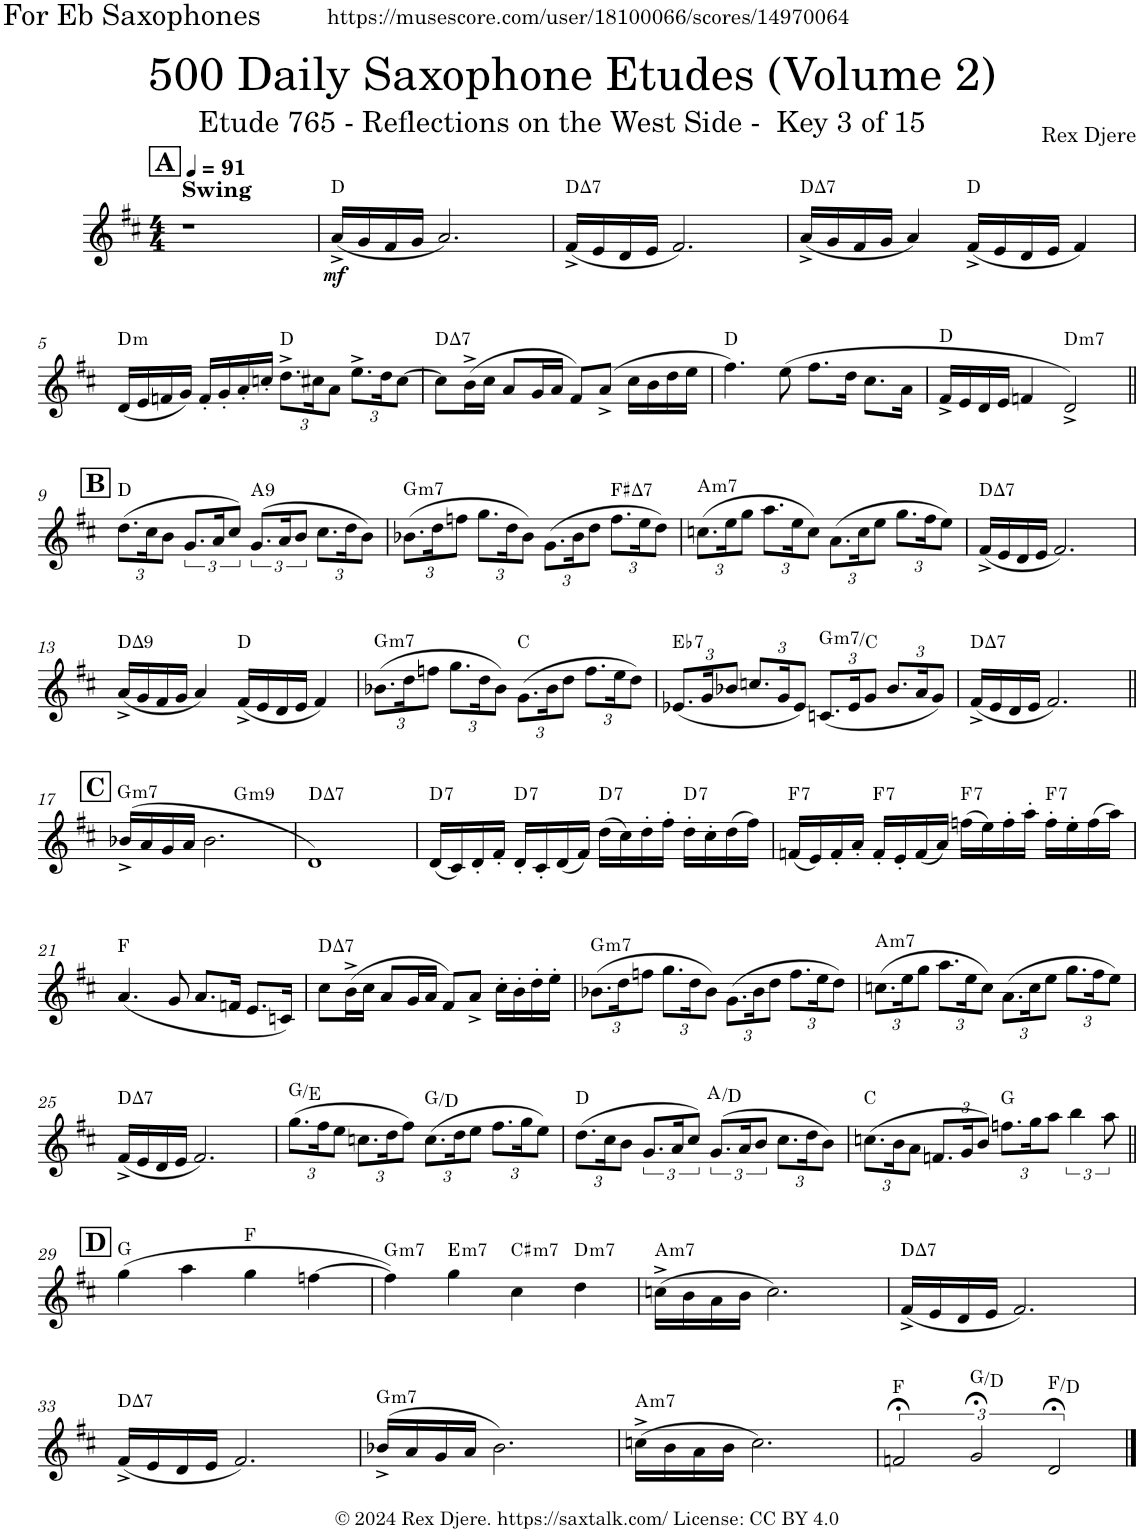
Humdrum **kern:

**kern	**dynam	**harte
*part1	*part1	*part1
*staff1	*staff1	*
*I"Alto Saxophone	*	*
*I'A. Sax.	*	*
*clefG2	*	*
*Trd5c9	*	*
*k[f#c#]	*	*
*M4/4	*	*
*MM91	*	*
!!LO:REH:place=s1:a:B:cj:fs=14:t=A
=1	=1	=1
!LO:TX:a:B:t=Swing	!	!
1r	.	.
=2	=2	=2
!	!LO:DY:b	!
(16a^/LL	mf	D:maj
16g/	.	.
16f#/	.	.
16g/JJ	.	.
2.a/)	.	.
=3	=3	=3
!	!	!LO:H:kt=7
(16f#^/LL	.	D:maj7
16e/	.	.
16d/	.	.
16e/JJ	.	.
2.f#/)	.	.
=4	=4	=4
!	!	!LO:H:kt=7
(16a^/LL	.	D:maj7
16g/	.	.
16f#/	.	.
16g/JJ	.	.
4a/)	.	.
(16f#^/LL	.	D:maj
16e/	.	.
16d/	.	.
16e/JJ	.	.
4f#/)	.	.
!!LO:LB:g=z
=5	=5	=5
!	!	!LO:H:kt=m
(16d/LL	.	D:min
16e/	.	.
16fn/	.	.
16g/JJ)	.	.
16f'/LL	.	.
16g'/	.	.
16a'/	.	.
16ccn'/JJ	.	.
*Xbrackettup	*	*
12.dd^\L	.	D:maj
24cc#X\K	.	.
12a\J	.	.
12.ee^\L	.	.
24dd\K	.	.
[12cc#\J	.	.
=6	=6	=6
!	!	!LO:H:kt=7
8cc#\L]	.	D:maj7
(16b^\L	.	.
16cc#\JJ	.	.
8a/L	.	.
16g/L	.	.
16a/JJ	.	.
8f#/L)	.	.
(8a^/J	.	.
16cc#\LL	.	.
16b\	.	.
16dd\	.	.
16ee\JJ	.	.
=7	=7	=7
4.ff#\)	.	D:maj
(8ee\	.	.
8.ff#\L	.	.
16dd\Jk	.	.
8.cc#\L	.	.
16a\Jk	.	.
=8	=8	=8
16f#^/LL	.	D:maj
16e/	.	.
16d/	.	.
16e/JJ	.	.
4fn/	.	.
!	!	!LO:H:kt=m7
2d^/)	.	D:min7
!!LO:LB:g=z
!!LO:REH:place=s1:a:B:cj:fs=14:t=B
=9||	=9||	=9||
(12.dd\L	.	D:maj
24cc#\K	.	.
12b\J	.	.
*brackettup	*	*
12.g/L	.	.
24a/K	.	.
12cc#/J)	.	.
!	!	!LO:H:kt=9
(12.g/L	.	A:9
24a/K	.	.
12b/J	.	.
*Xbrackettup	*	*
12.cc#\L	.	.
24dd\K	.	.
12b\J)	.	.
=10	=10	=10
!	!	!LO:H:kt=m7
(12.b-X\L	.	G:min7
24dd\K	.	.
12ffn\J	.	.
12.gg\L	.	.
24dd\K	.	.
12b-\J)	.	.
(12.g\L	.	.
24b-\K	.	.
12dd\J	.	.
!	!	!LO:H:kt=7
12.ff\L	.	F#:maj7
24ee\K	.	.
12dd\J)	.	.
=11	=11	=11
!	!	!LO:H:kt=m7
(12.ccn\L	.	A:min7
24ee\K	.	.
12gg\J	.	.
12.aa\L	.	.
24ee\K	.	.
12cc\J)	.	.
(12.a\L	.	.
24cc\K	.	.
12ee\J	.	.
12.gg\L	.	.
24ff#\K	.	.
12ee\J)	.	.
=12	=12	=12
!	!	!LO:H:kt=7
(16f#^/LL	.	D:maj7
16e/	.	.
16d/	.	.
16e/JJ	.	.
2.f#/)	.	.
!!LO:LB:g=z
=13	=13	=13
!	!	!LO:H:kt=9
(16a^/LL	.	D:maj9
16g/	.	.
16f#/	.	.
16g/JJ	.	.
4a/)	.	.
(16f#^/LL	.	D:maj
16e/	.	.
16d/	.	.
16e/JJ	.	.
4f#/)	.	.
=14	=14	=14
!	!	!LO:H:kt=m7
(12.b-X\L	.	G:min7
24dd\K	.	.
12ffn\J	.	.
12.gg\L	.	.
24dd\K	.	.
12b-\J)	.	.
(12.g\L	.	C:maj
24b-\K	.	.
12dd\J	.	.
12.ff\L	.	.
24ee\K	.	.
12dd\J)	.	.
=15	=15	=15
!	!	!LO:H:kt=7
(12.e-X/L	.	Eb:7
24g/K	.	.
12b-X/J	.	.
12.ccn/L	.	.
24g/K	.	.
12e-/J)	.	.
!	!	!LO:H:kt=m7
(12.cn/L	.	G:min7/4
24e-/K	.	.
12g/J	.	.
12.b-/L	.	.
24a/K	.	.
12g/J)	.	.
=16	=16	=16
!	!	!LO:H:kt=7
(16f#^/LL	.	D:maj7
16e/	.	.
16d/	.	.
16e/JJ	.	.
2.f#/)	.	.
!!LO:LB:g=z
!!LO:REH:place=s1:a:B:cj:fs=14:t=C
=17||	=17||	=17||
!	!	!LO:H:kt=m7
*^	*	*
(16b-X^/LL	2ryy	.	G:min7
16a/	.	.	.
16g/	.	.	.
16a/JJ	.	.	.
2.b-\	.	.	.
!	!	!	!LO:H:kt=m9
.	2ryy	.	G:min9
=18	=18	=18	=18
!	!	!	!LO:H:kt=7
*v	*v	*	*
1d)	.	D:maj7
=19	=19	=19
!	!	!LO:H:kt=7
(16d/LL	.	D:7
16c#/)	.	.
16d'/	.	.
16f#'/JJ	.	.
!	!	!LO:H:kt=7
16d'/LL	.	D:7
16c#'/	.	.
(16d/	.	.
16f#/JJ)	.	.
!	!	!LO:H:kt=7
(16dd\LL	.	D:7
16cc#\)	.	.
16dd'\	.	.
16ff#'\JJ	.	.
!	!	!LO:H:kt=7
16dd'\LL	.	D:7
16cc#'\	.	.
(16dd\	.	.
16ff#\JJ)	.	.
=20	=20	=20
!	!	!LO:H:kt=7
(16fn/LL	.	F:7
16e/)	.	.
16f'/	.	.
16a'/JJ	.	.
!	!	!LO:H:kt=7
16f'/LL	.	F:7
16e'/	.	.
(16f/	.	.
16a/JJ)	.	.
!	!	!LO:H:kt=7
(16ffn\LL	.	F:7
16ee\)	.	.
16ff'\	.	.
16aa'\JJ	.	.
!	!	!LO:H:kt=7
16ff'\LL	.	F:7
16ee'\	.	.
(16ff\	.	.
16aa\JJ)	.	.
!!LO:LB:g=z
=21	=21	=21
(4.a/	.	F:maj
8g/	.	.
8.a/L	.	.
16fn/Jk	.	.
8.e/L	.	.
16cn/Jk)	.	.
=22	=22	=22
!	!	!LO:H:kt=7
8cc#\L	.	D:maj7
(16b^\L	.	.
16cc#\JJ	.	.
8a/L	.	.
16g/L	.	.
16a/JJ	.	.
8f#/L)	.	.
8a^/J	.	.
16cc#'\LL	.	.
16b'\	.	.
16dd'\	.	.
16ee'\JJ	.	.
=23	=23	=23
!	!	!LO:H:kt=m7
(12.b-X\L	.	G:min7
24dd\K	.	.
12ffn\J	.	.
12.gg\L	.	.
24dd\K	.	.
12b-\J)	.	.
(12.g\L	.	.
24b-\K	.	.
12dd\J	.	.
12.ff\L	.	.
24ee\K	.	.
12dd\J)	.	.
=24	=24	=24
!	!	!LO:H:kt=m7
(12.ccn\L	.	A:min7
24ee\K	.	.
12gg\J	.	.
12.aa\L	.	.
24ee\K	.	.
12cc\J)	.	.
(12.a\L	.	.
24cc\K	.	.
12ee\J	.	.
12.gg\L	.	.
24ff#\K	.	.
12ee\J)	.	.
!!LO:LB:g=z
=25	=25	=25
!	!	!LO:H:kt=7
(16f#^/LL	.	D:maj7
16e/	.	.
16d/	.	.
16e/JJ	.	.
2.f#/)	.	.
=26	=26	=26
(12.gg\L	.	G:maj/6
24ff#\K	.	.
12ee\J	.	.
12.ccn\L	.	.
24dd\K	.	.
12ff#\J)	.	.
(12.cc\L	.	G:maj/5
24dd\K	.	.
12ee\J	.	.
12.ff#\L	.	.
24gg\K	.	.
12ee\J)	.	.
=27	=27	=27
(12.dd\L	.	D:maj
24cc#\K	.	.
12b\J	.	.
*brackettup	*	*
12.g/L	.	.
24a/K	.	.
12cc#/J)	.	.
(12.g/L	.	A:maj/4
24a/K	.	.
12b/J	.	.
*Xbrackettup	*	*
12.cc#\L	.	.
24dd\K	.	.
12b\J)	.	.
=28	=28	=28
(12.ccn\L	.	C:maj
24b\K	.	.
12a\J	.	.
12.fn/L	.	.
24g/K	.	.
12b/J)	.	.
12.ffn\L	.	G:maj
24gg\K	.	.
12aa\J	.	.
*brackettup	*	*
6bb\	.	.
12aa\	.	.
!!LO:LB:g=z
!!LO:REH:place=s1:a:B:cj:fs=14:t=D
=29||	=29||	=29||
(4gg\	.	G:maj
4aa\	.	.
4gg\	.	F:maj
[4ffn\	.	.
=30	=30	=30
!	!	!LO:H:kt=m7
4ff\])	.	G:min7
!	!	!LO:H:kt=m7
4gg\	.	E:min7
!	!	!LO:H:kt=m7
4cc#\	.	C#:min7
!	!	!LO:H:kt=m7
4dd\	.	D:min7
=31	=31	=31
!	!	!LO:H:kt=m7
(16ccn^\LL	.	A:min7
16b\	.	.
16a\	.	.
16b\JJ	.	.
2.cc\)	.	.
=32	=32	=32
!	!	!LO:H:kt=7
(16f#^/LL	.	D:maj7
16e/	.	.
16d/	.	.
16e/JJ	.	.
2.f#/)	.	.
!!LO:LB:g=z
=33	=33	=33
!	!	!LO:H:kt=7
(16f#^/LL	.	D:maj7
16e/	.	.
16d/	.	.
16e/JJ	.	.
2.f#/)	.	.
=34	=34	=34
!	!	!LO:H:kt=m7
(16b-X^/LL	.	G:min7
16a/	.	.
16g/	.	.
16a/JJ	.	.
2.b-\)	.	.
=35	=35	=35
!	!	!LO:H:kt=m7
(16ccn^\LL	.	A:min7
16b\	.	.
16a\	.	.
16b\JJ	.	.
2.cc\)	.	.
=36	=36	=36
3fn;</	.	F:maj
3g;</	.	G:maj/5
3d;</	.	F:maj/6
==	==	==
*-	*-	*-
